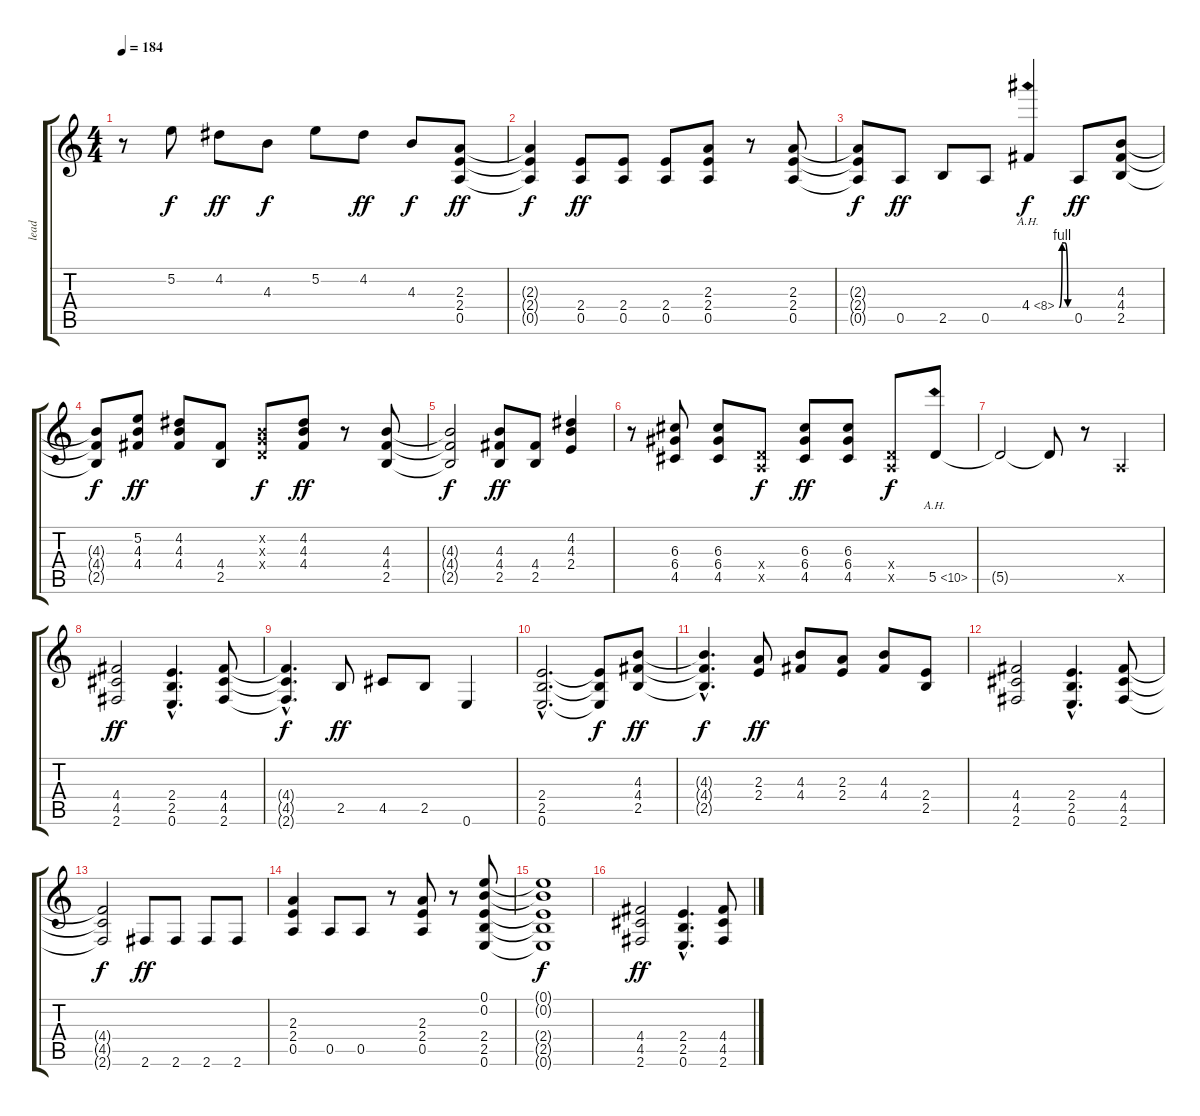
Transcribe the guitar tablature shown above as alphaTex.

\track ("lead" "lead") {instrument distortionguitar}
\staff {score tabs}
\tuning (E4 B3 G3 D3 A2 E2) {hide}
\ts (4 4)
\tempo 184
\clef g2
\ks c
r.8{dy ff} 5.2.8{dy f} 4.2.8{dy ff} 4.3.8{dy f} 5.2.8 4.2.8{dy ff} 4.3.8{dy f} (2.3 2.4 0.5).8{dy ff} |
(2.3{t} 2.4{t} 0.5{t}).4{dy f} (2.4 0.5).8{dy ff} (2.4 0.5).8 (2.4 0.5).8 (2.3 2.4 0.5).8 r.8 (2.3 2.4 0.5).8 |
(2.3{t} 2.4{t} 0.5{t}).8{dy f} 0.5.8{dy ff} 2.5.8 0.5.8 4.4{be (custom 0 0 15 4 30 4 45 0 60 0) ah 4}.4{dy f} 0.5.8{dy ff} (4.3 4.4 2.5).8 |
(4.3{t} 4.4{t} 2.5{t}).8{dy f} (5.2 4.3 4.4).8{dy ff} (4.2 4.3 4.4).8 (4.4 2.5).8 (0.2{x} 0.3{x} 0.4{x}).8{dy f} (4.2 4.3 4.4).8{dy ff} r.8 (4.3 4.4 2.5).8 |
(4.3{t} 4.4{t} 2.5{t}).2{dy f} (4.3 4.4 2.5).8{dy ff} (4.4 2.5).8 (4.2 4.3 2.4).4 |
r.8 (6.3 6.4 4.5).8 (6.3 6.4 4.5).8 (0.4{x} 0.5{x}).8{dy f} (6.3 6.4 4.5).8{dy ff} (6.3 6.4 4.5).8 (0.4{x} 0.5{x}).8{dy f} 5.5{ah 5}.8 |
5.5{t}.2 5.5{t}.8 r.8 0.5{x}.4 |
(4.4 4.5 2.6).2{dy ff} (2.4{hac} 2.5{hac} 0.6{hac}).4{d} (4.4 4.5 2.6).8 |
(4.4{hac t} 4.5{hac t} 2.6{hac t}).4{d dy f} 2.5.8{dy ff} 4.5.8 2.5.8 0.6.4 |
(2.4{hac} 2.5{hac} 0.6{hac}).2{d} (2.4{t} 2.5{t} 0.6{t}).8{dy f} (4.3 4.4 2.5).8{dy ff} |
(4.3{hac t} 4.4{hac t} 2.5{hac t}).4{d dy f} (2.3 2.4).8{dy ff} (4.3 4.4).8 (2.3 2.4).8 (4.3 4.4).8 (2.4 2.5).8 |
(4.4 4.5 2.6).2 (2.4{hac} 2.5{hac} 0.6{hac}).4{d} (4.4 4.5 2.6).8 |
(4.4{t} 4.5{t} 2.6{t}).2{dy f} 2.6.8{dy ff} 2.6.8 2.6.8 2.6.8 |
(2.3 2.4 0.5).4 0.5.8 0.5.8 r.8 (2.3 2.4 0.5).8 r.8 (0.1 0.2 2.4 2.5 0.6).8 |
(0.1{t} 0.2{t} 2.4{t} 2.5{t} 0.6{t}).1{dy f} |
(4.4 4.5 2.6).2{dy ff} (2.4{hac} 2.5{hac} 0.6{hac}).4{d} (4.4 4.5 2.6).8
